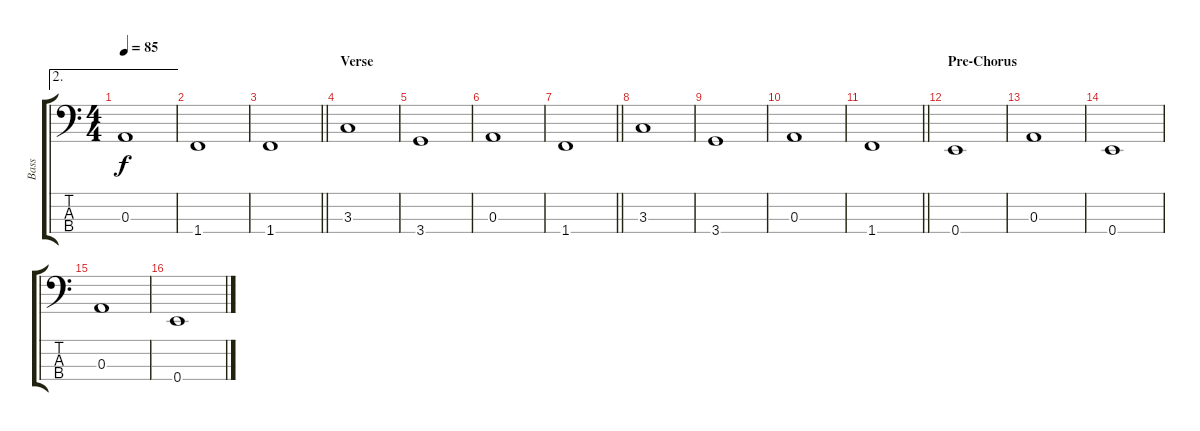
\track ("Bass" "Bass") {instrument electricbasspick}
\staff {score tabs}
\tuning (G2 D2 A1 E1) {hide}
\ae 2
\ts (4 4)
\tempo 85
\clef f4
\ks c
0.3.1{dy f} |
1.4.1 |
\barLineRight lightlight
1.4.1 |
\section ("" "Verse")
3.3.1 |
3.4.1 |
0.3.1 |
\barLineRight lightlight
1.4.1 |
3.3.1 |
3.4.1 |
0.3.1 |
\barLineRight lightlight
1.4.1 |
\section ("" "Pre-Chorus")
0.4.1 |
0.3.1 |
0.4.1 |
0.3.1 |
0.4.1
